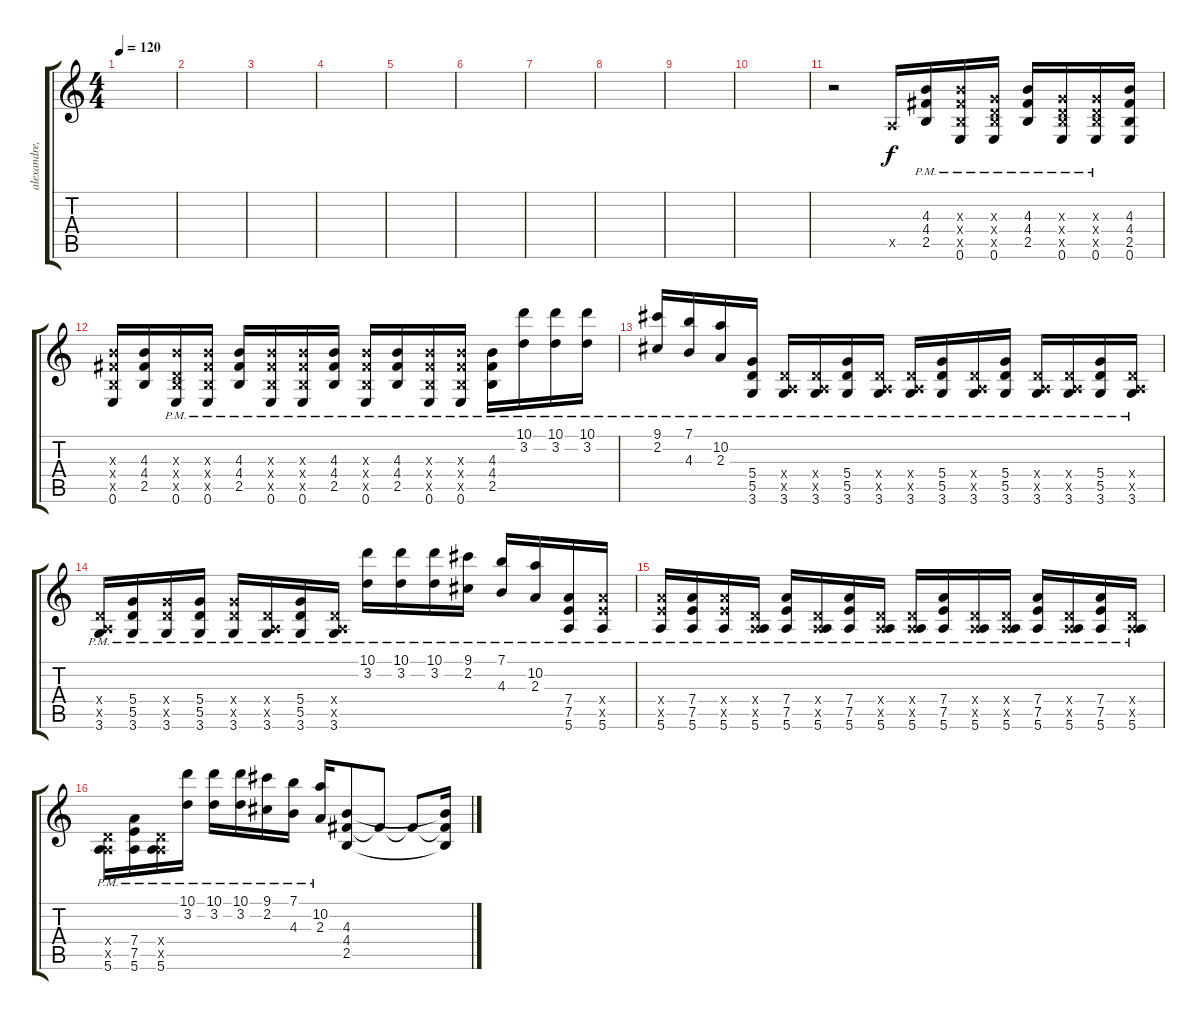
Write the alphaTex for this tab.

\track ("alexandre, passage clean/disto" "alexandre,") {instrument overdrivenguitar}
\staff {score tabs}
\tuning (E4 B3 G3 D3 A2 E2) {hide}
\ts (4 4)
\tempo 120
\clef g2
\ks c
|
|
|
|
|
|
|
|
|
|
r.2 0.5{x}.16 (4.3{pm} 4.4 2.5).16 (4.3{x} 4.4{x} 2.5{x} 0.6{pm}).16 (0.3{x} 0.4{x} 2.5{x} 0.6{pm}).16 (4.3{pm} 4.4 2.5).16 (0.3{x} 0.4{x} 2.5{x} 0.6{pm}).16 (0.3{x} 0.4{x} 2.5{x} 0.6{pm}).16 (4.3 4.4 2.5 0.6).16 |
(4.3{x} 4.4{x} 2.5{x} 0.6).16 (4.3 4.4 2.5).16 (4.3{x} 0.4{x} 2.5{x} 0.6{pm}).16 (4.3{x} 4.4{x} 2.5{x} 0.6{pm}).16 (4.3 4.4 2.5{pm}).16 (4.3{x} 4.4{x} 2.5{x} 0.6{pm}).16 (4.3{x} 4.4{x} 2.5{x} 0.6{pm}).16 (4.3 4.4 2.5{pm}).16 (4.3{x} 4.4{x} 2.5{x} 0.6{pm}).16 (4.3 4.4 2.5{pm}).16 (4.3{x} 4.4{x} 2.5{x} 0.6{pm}).16 (4.3{x} 4.4{x} 2.5{x} 0.6{pm}).16 (4.3 4.4 2.5{pm}).16 (10.1 3.2{pm}).16 (10.1 3.2{pm}).16 (10.1 3.2{pm}).16 |
(9.1 2.2{pm}).16 (7.1 4.3{pm}).16 (10.2 2.3{pm}).16 (5.4{pm} 5.5 3.6).16 (0.4{x} 0.5{x} 3.6{pm}).16 (0.4{x} 0.5{x} 3.6{pm}).16 (5.4 5.5 3.6{pm}).16 (0.4{x} 0.5{x} 3.6{pm}).16 (0.4{x} 0.5{x} 3.6{pm}).16 (5.4 5.5 3.6{pm}).16 (0.4{x} 0.5{x} 3.6{pm}).16 (5.4 5.5 3.6{pm}).16 (0.4{x} 0.5{x} 3.6{pm}).16 (0.4{x} 0.5{x} 3.6{pm}).16 (5.4 5.5 3.6{pm}).16 (0.4{x} 0.5{x} 3.6{pm}).16 |
(0.4{x} 0.5{x} 3.6{pm}).16 (5.4 5.5 3.6{pm}).16 (5.4{x} 5.5{x} 3.6{pm}).16 (5.4 5.5 3.6{pm}).16 (5.4{x} 5.5{x} 3.6{pm}).16 (0.4{x} 0.5{x} 3.6{pm}).16 (5.4 5.5 3.6{pm}).16 (0.4{x} 0.5{x} 3.6{pm}).16 (10.1{pm} 3.2).16 (10.1{pm} 3.2).16 (10.1{pm} 3.2).16 (9.1{pm} 2.2).16 (7.1{pm} 4.3).16 (10.2{pm} 2.3).16 (7.4{pm} 7.5 5.6).16 (7.4{x} 7.5{x} 5.6{pm}).16 |
(7.4{x} 7.5{x} 5.6{pm}).16 (7.4{pm} 7.5 5.6).16 (7.4{x} 7.5{x} 5.6{pm}).16 (0.4{x} 0.5{x} 5.6{pm}).16 (7.4 7.5 5.6{pm}).16 (0.4{x} 0.5{x} 5.6{pm}).16 (7.4 7.5 5.6{pm}).16 (0.4{x} 0.5{x} 5.6{pm}).16 (0.4{x} 0.5{x} 5.6{pm}).16 (7.4 7.5 5.6{pm}).16 (0.4{x} 0.5{x} 5.6{pm}).16 (0.4{x} 0.5{x} 5.6{pm}).16 (7.4 7.5 5.6{pm}).16 (0.4{x} 0.5{x} 5.6{pm}).16 (7.4 7.5 5.6{pm}).16 (0.4{x} 0.5{x} 5.6{pm}).16 |
(0.4{x} 0.5{x} 5.6{pm}).16 (7.4 7.5 5.6{pm}).16 (0.4{x} 0.5{x} 5.6{pm}).16 (10.1 3.2{pm}).16 (10.1 3.2{pm}).16 (10.1 3.2{pm}).16 (9.1 2.2{pm}).16 (7.1 4.3{pm}).16 (10.2 2.3{pm}).16 (4.3 4.4 2.5).8 4.4{t}.8 4.4{t}.8 (4.3{t} 4.4{t} 2.5{t}).16
